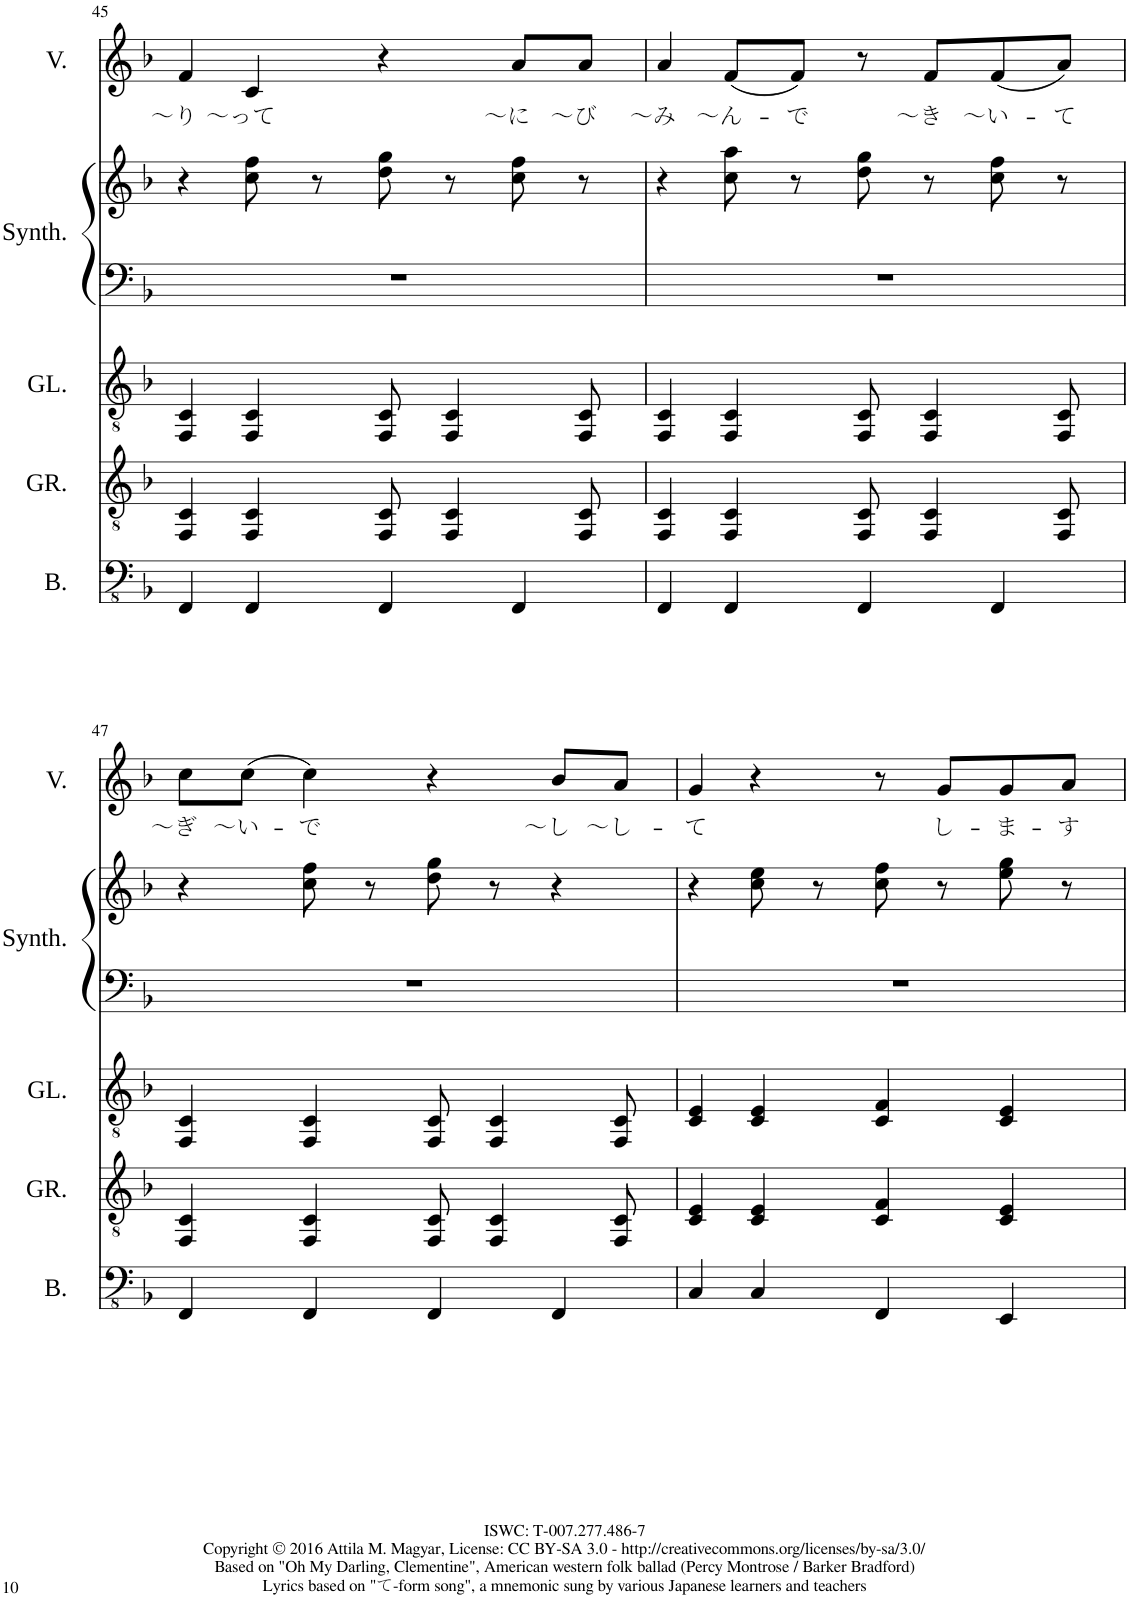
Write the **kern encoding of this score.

**kern	**kern	**kern	**kern	**kern	**kern	**text
*part5	*part4	*part3	*part2	*part2	*part1	*part1
*staff6	*staff5	*staff4	*staff3	*staff2	*staff1	*staff1
*I"Bass	*I"Guitar Right	*I"Guitar Left	*I"Keyboard Synthesizer	*	*I"Vocal	*
*I'B.	*I'GR.	*I'GL.	*I'Synth.	*	*I'V.	*
!!LO:PB:g=z
*clefFv4	*clefGv2	*clefGv2	*clefF4	*clefG2	*clefG2	*
*k[b-]	*k[b-]	*k[b-]	*k[b-]	*k[b-]	*k[b-]	*
*M4/4	*M4/4	*M4/4	*M4/4	*M4/4	*M4/4	*
=45	=45	=45	=45	=45	=45	=45
!	!	!	!	!	!	!LO:LY:b
4FFF/	4FF/ 4C/	4FF/ 4C/	1r	4r	4f/	～り
!	!	!	!	!	!	!LO:LY:b
4FFF/	4FF/ 4C/	4FF/ 4C/	.	8cc\ 8ff\	4c/	～って
.	.	.	.	8r	.	.
4FFF/	8FF/ 8C/	8FF/ 8C/	.	8dd\ 8gg\	4r	.
.	4FF/ 4C/	4FF/ 4C/	.	8r	.	.
!	!	!	!	!	!	!LO:LY:b
4FFF/	.	.	.	8cc\ 8ff\	8a/L	～に
!	!	!	!	!	!	!LO:LY:b
.	8FF/ 8C/	8FF/ 8C/	.	8r	8a/J	～び
=46	=46	=46	=46	=46	=46	=46
!	!	!	!	!	!	!LO:LY:b
4FFF/	4FF/ 4C/	4FF/ 4C/	1r	4r	4a/	～み
!	!	!	!	!	!	!LO:LY:b
4FFF/	4FF/ 4C/	4FF/ 4C/	.	8cc\ 8aa\	(8f/L	～ん-
!	!	!	!	!	!	!LO:LY:b
.	.	.	.	8r	8f/J)	-で
4FFF/	8FF/ 8C/	8FF/ 8C/	.	8dd\ 8gg\	8r	.
!	!	!	!	!	!	!LO:LY:b
.	4FF/ 4C/	4FF/ 4C/	.	8r	8f/L	～き
!	!	!	!	!	!	!LO:LY:b
4FFF/	.	.	.	8cc\ 8ff\	(8f/	～い-
!	!	!	!	!	!	!LO:LY:b
.	8FF/ 8C/	8FF/ 8C/	.	8r	8a/J)	-て
!!LO:LB:g=z
=47	=47	=47	=47	=47	=47	=47
!	!	!	!	!	!	!LO:LY:b
4FFF/	4FF/ 4C/	4FF/ 4C/	1r	4r	8cc\L	～ぎ
!	!	!	!	!	!	!LO:LY:b
.	.	.	.	.	(8cc\J	～い-
!	!	!	!	!	!	!LO:LY:b
4FFF/	4FF/ 4C/	4FF/ 4C/	.	8cc\ 8ff\	4cc\)	-で
.	.	.	.	8r	.	.
4FFF/	8FF/ 8C/	8FF/ 8C/	.	8dd\ 8gg\	4r	.
.	4FF/ 4C/	4FF/ 4C/	.	8r	.	.
!	!	!	!	!	!	!LO:LY:b
4FFF/	.	.	.	4r	8b-/L	～し
!	!	!	!	!	!	!LO:LY:b
.	8FF/ 8C/	8FF/ 8C/	.	.	8a/J	～し-
=48	=48	=48	=48	=48	=48	=48
!	!	!	!	!	!	!LO:LY:b
4CC/	4C/ 4E/	4C/ 4E/	1r	4r	4g/	-て
4CC/	4C/ 4E/	4C/ 4E/	.	8cc\ 8ee\	4r	.
.	.	.	.	8r	.	.
4FFF/	4C/ 4F/	4C/ 4F/	.	8cc\ 8ff\	8r	.
!	!	!	!	!	!	!LO:LY:b
.	.	.	.	8r	8g/L	し-
!	!	!	!	!	!	!LO:LY:b
4EEE/	4C/ 4E/	4C/ 4E/	.	8ee\ 8gg\	8g/	-ま-
!	!	!	!	!	!	!LO:LY:b
.	.	.	.	8r	8a/J	-す
=	=	=	=	=	=	=
*-	*-	*-	*-	*-	*-	*-
